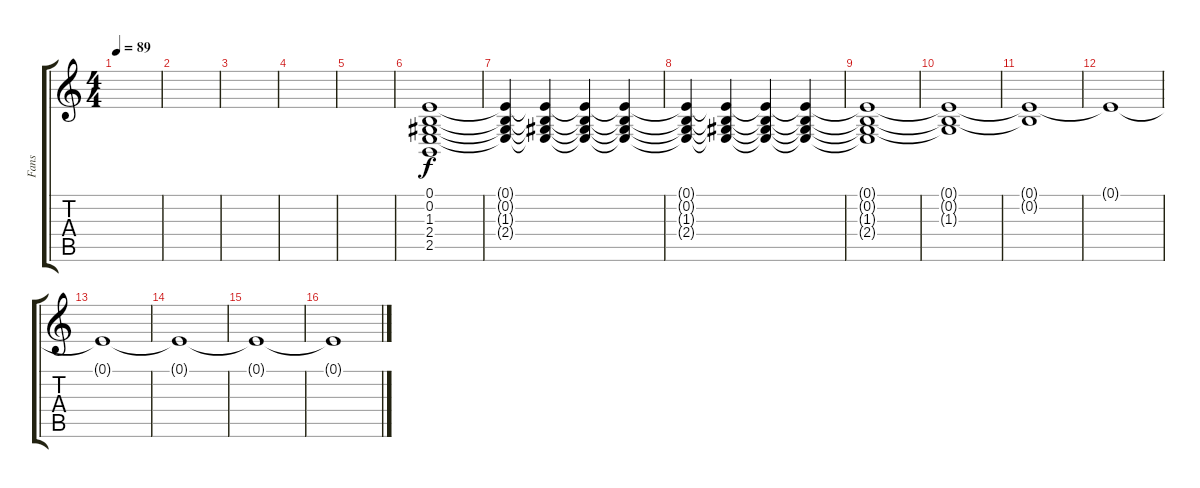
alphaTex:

\track ("Fans" "Fans") {instrument applause}
\staff {score tabs}
\tuning (E4 B3 G3 D3 A2 E2) {hide}
\ts (4 4)
\tempo 89
\clef g2
\ks c
|
|
|
|
|
(0.1 0.2 1.3 2.4 2.5).1 |
(0.1{t} 0.2{t} 1.3{t} 2.4{t}).4{volume 7} (0.1{t} 0.2{t} 1.3{t} 2.4{t}).4 (0.1{t} 0.2{t} 1.3{t} 2.4{t}).4{volume 7} (0.1{t} 0.2{t} 1.3{t} 2.4{t}).4 |
(0.1{t} 0.2{t} 1.3{t} 2.4{t}).4{volume 6} (0.1{t} 0.2{t} 1.3{t} 2.4{t}).4 (0.1{t} 0.2{t} 1.3{t} 2.4{t}).4{volume 5} (0.1{t} 0.2{t} 1.3{t} 2.4{t}).4 |
(0.1{t} 0.2{t} 1.3{t} 2.4{t}).1{volume 4} |
(0.1{t} 0.2{t} 1.3{t}).1 |
(0.1{t} 0.2{t}).1 |
0.1{t}.1 |
0.1{t}.1 |
0.1{t}.1{volume 3} |
0.1{t}.1{volume 2} |
0.1{t}.1
